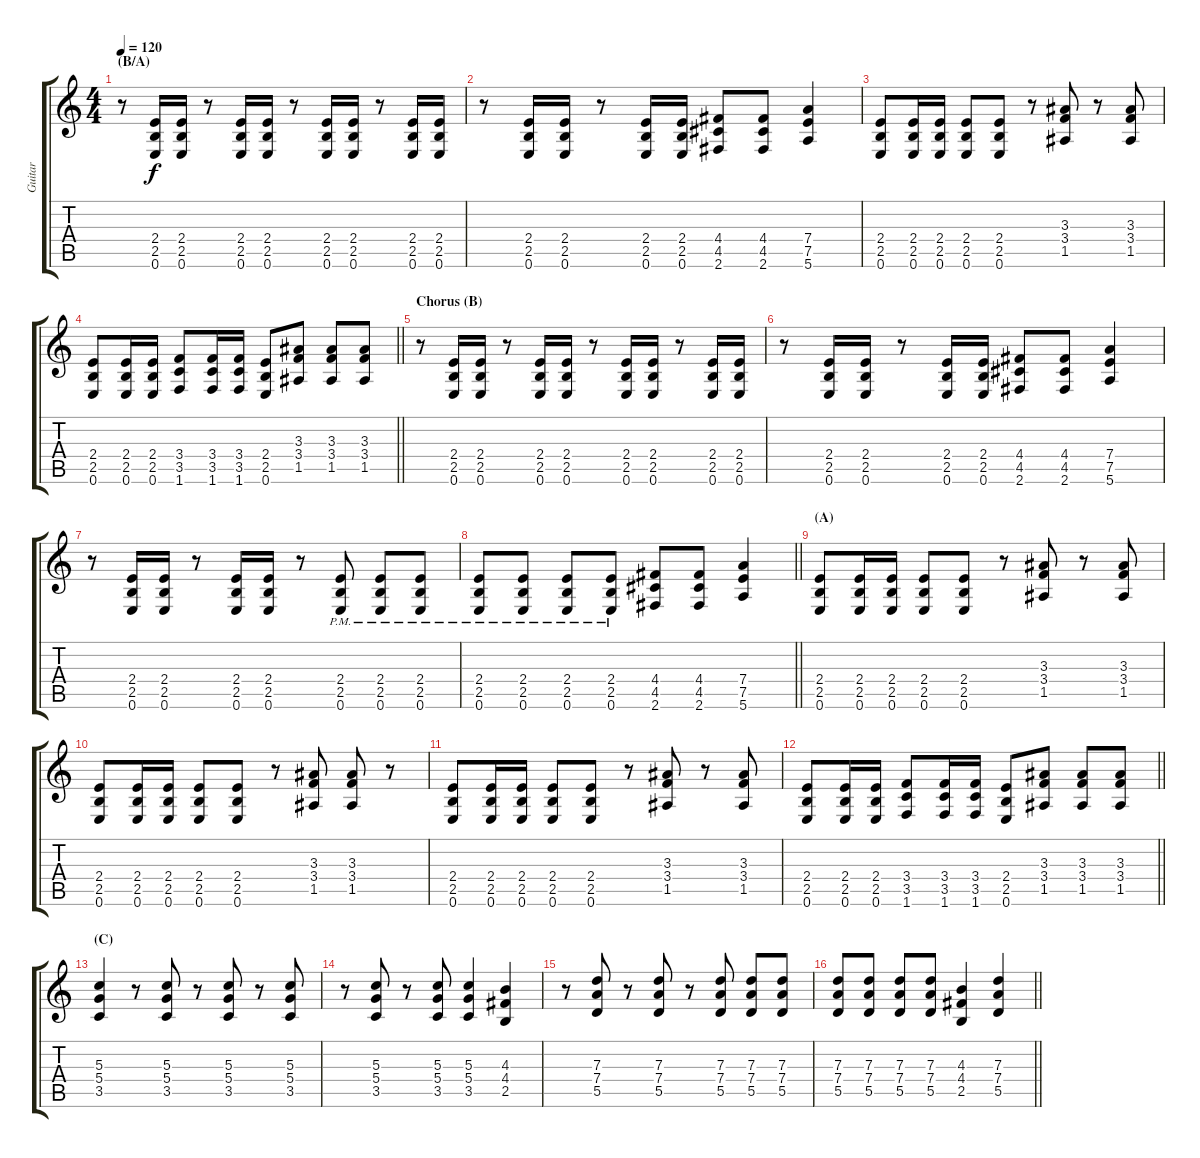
\track ("Guitar" "Guitar") {instrument distortionguitar}
\staff {score tabs}
\tuning (E4 B3 G3 D3 A2 E2) {hide}
\ts (4 4)
\section ("" "(B/A)")
\tempo 120
\clef g2
\ks c
r.8{dy f} (2.4 2.5 0.6).16 (2.4 2.5 0.6).16 r.8 (2.4 2.5 0.6).16 (2.4 2.5 0.6).16 r.8 (2.4 2.5 0.6).16 (2.4 2.5 0.6).16 r.8 (2.4 2.5 0.6).16 (2.4 2.5 0.6).16 |
r.8 (2.4 2.5 0.6).16 (2.4 2.5 0.6).16 r.8 (2.4 2.5 0.6).16 (2.4 2.5 0.6).16 (4.4 4.5 2.6).8 (4.4 4.5 2.6).8 (7.4 7.5 5.6).4 |
(2.4 2.5 0.6).8 (2.4 2.5 0.6).16 (2.4 2.5 0.6).16 (2.4 2.5 0.6).8 (2.4 2.5 0.6).8 r.8 (3.3 3.4 1.5).8 r.8 (3.3 3.4 1.5).8 |
\barLineRight lightlight
(2.4 2.5 0.6).8 (2.4 2.5 0.6).16 (2.4 2.5 0.6).16 (3.4 3.5 1.6).8 (3.4 3.5 1.6).16 (3.4 3.5 1.6).16 (2.4 2.5 0.6).8 (3.3 3.4 1.5).8 (3.3 3.4 1.5).8 (3.3 3.4 1.5).8 |
\section ("" "Chorus (B)")
r.8 (2.4 2.5 0.6).16 (2.4 2.5 0.6).16 r.8 (2.4 2.5 0.6).16 (2.4 2.5 0.6).16 r.8 (2.4 2.5 0.6).16 (2.4 2.5 0.6).16 r.8 (2.4 2.5 0.6).16 (2.4 2.5 0.6).16 |
r.8 (2.4 2.5 0.6).16 (2.4 2.5 0.6).16 r.8 (2.4 2.5 0.6).16 (2.4 2.5 0.6).16 (4.4 4.5 2.6).8 (4.4 4.5 2.6).8 (7.4 7.5 5.6).4 |
r.8 (2.4 2.5 0.6).16 (2.4 2.5 0.6).16 r.8 (2.4 2.5 0.6).16 (2.4 2.5 0.6).16 r.8 (2.4{pm} 2.5{pm} 0.6{pm}).8 (2.4{pm} 2.5{pm} 0.6{pm}).8 (2.4{pm} 2.5{pm} 0.6{pm}).8 |
\barLineRight lightlight
(2.4{pm} 2.5{pm} 0.6{pm}).8 (2.4{pm} 2.5{pm} 0.6{pm}).8 (2.4{pm} 2.5{pm} 0.6{pm}).8 (2.4{pm} 2.5{pm} 0.6{pm}).8 (4.4 4.5 2.6).8 (4.4 4.5 2.6).8 (7.4 7.5 5.6).4 |
\section ("" "(A)")
(2.4 2.5 0.6).8 (2.4 2.5 0.6).16 (2.4 2.5 0.6).16 (2.4 2.5 0.6).8 (2.4 2.5 0.6).8 r.8 (3.3 3.4 1.5).8 r.8 (3.3 3.4 1.5).8 |
(2.4 2.5 0.6).8 (2.4 2.5 0.6).16 (2.4 2.5 0.6).16 (2.4 2.5 0.6).8 (2.4 2.5 0.6).8 r.8 (3.3 3.4 1.5).8 (3.3 3.4 1.5).8 r.8 |
(2.4 2.5 0.6).8 (2.4 2.5 0.6).16 (2.4 2.5 0.6).16 (2.4 2.5 0.6).8 (2.4 2.5 0.6).8 r.8 (3.3 3.4 1.5).8 r.8 (3.3 3.4 1.5).8 |
\barLineRight lightlight
(2.4 2.5 0.6).8 (2.4 2.5 0.6).16 (2.4 2.5 0.6).16 (3.4 3.5 1.6).8 (3.4 3.5 1.6).16 (3.4 3.5 1.6).16 (2.4 2.5 0.6).8 (3.3 3.4 1.5).8 (3.3 3.4 1.5).8 (3.3 3.4 1.5).8 |
\section ("" "(C)")
(5.3 5.4 3.5).4 r.8 (5.3 5.4 3.5).8 r.8 (5.3 5.4 3.5).8 r.8 (5.3 5.4 3.5).8 |
r.8 (5.3 5.4 3.5).8 r.8 (5.3 5.4 3.5).8 (5.3 5.4 3.5).4 (4.3 4.4 2.5).4 |
r.8 (7.3 7.4 5.5).8 r.8 (7.3 7.4 5.5).8 r.8 (7.3 7.4 5.5).8 (7.3 7.4 5.5).8 (7.3 7.4 5.5).8 |
\barLineRight lightlight
(7.3 7.4 5.5).8 (7.3 7.4 5.5).8 (7.3 7.4 5.5).8 (7.3 7.4 5.5).8 (4.3 4.4 2.5).4 (7.3 7.4 5.5).4
